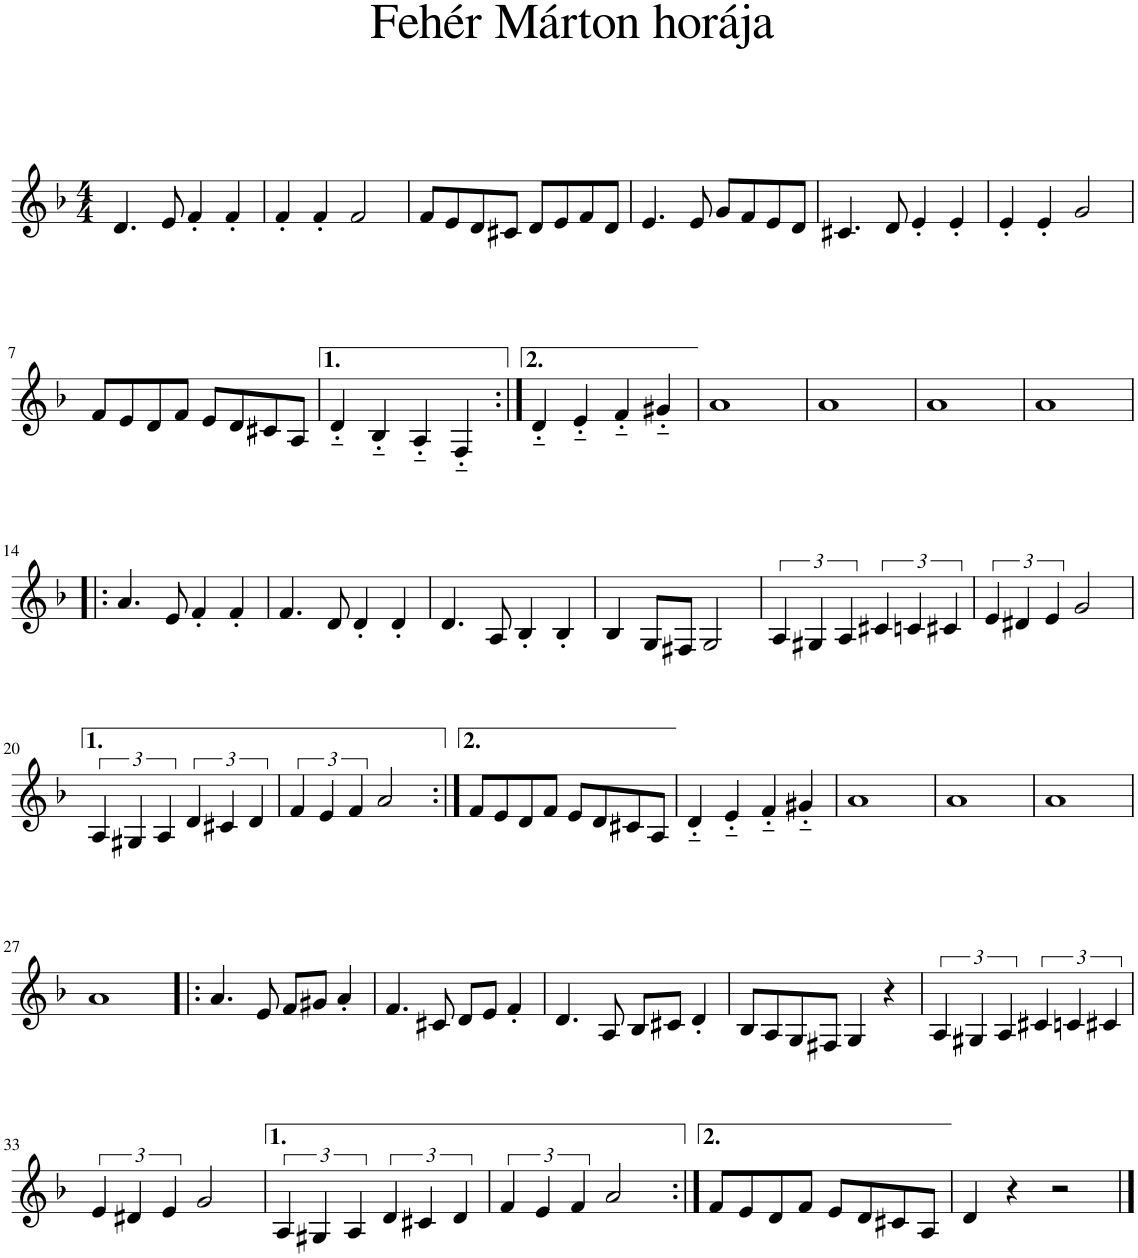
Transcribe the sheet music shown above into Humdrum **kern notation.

**kern
*part1
*staff1
*I"Piano
*I'Pno.
*clefG2
*k[b-]
*M4/4
=1
4.d/
8e/
4f'/
4f'/
=2
4f'/
4f'/
2f/
=3
8f/L
8e/
8d/
8c#X/J
8d/L
8e/
8f/
8d/J
=4
4.e/
8e/
8g/L
8f/
8e/
8d/J
=5
4.c#X/
8d/
4e'/
4e'/
=6
4e'/
4e'/
2g/
!!LO:LB:g=z
=7
8f/L
8e/
8d/
8f/J
8e/L
8d/
8c#X/
8A/J
=8
4d'~/
4B-'~/
4A'~/
4F'~/
=9:|!
4d'~/
4e'~/
4f'~/
4g#X'~/
=10
1a
=11
1a
=12
1a
=13
1a
!!LO:LB:g=z
=14!|:
4.a/
8e/
4f'/
4f'/
=15
4.f/
8d/
4d'/
4d'/
=16
4.d/
8A/
4B-'/
4B-'/
=17
4B-/
8G/L
8F#X/J
2G/
=18
6A/
6G#X/
6A/
6c#X/
6cn/
6c#X/
=19
6e/
6d#X/
6e/
2g/
!!LO:LB:g=z
=20
6A/
6G#X/
6A/
6d/
6c#X/
6d/
=21
6f/
6e/
6f/
2a/
=22:|!
8f/L
8e/
8d/
8f/J
8e/L
8d/
8c#X/
8A/J
=23
4d'~/
4e'~/
4f'~/
4g#X'~/
=24
1a
=25
1a
=26
1a
!!LO:LB:g=z
=27
1a
=28!|:
4.a/
8e/
8f/L
8g#X/J
4a'/
=29
4.f/
8c#X/
8d/L
8e/J
4f'/
=30
4.d/
8A/
8B-/L
8c#X/J
4d'/
=31
8B-/L
8A/
8G/
8F#X/J
4G/
4r
=32
6A/
6G#X/
6A/
6c#X/
6cn/
6c#X/
!!LO:LB:g=z
=33
6e/
6d#X/
6e/
2g/
=34
6A/
6G#X/
6A/
6d/
6c#X/
6d/
=35
6f/
6e/
6f/
2a/
=36:|!
8f/L
8e/
8d/
8f/J
8e/L
8d/
8c#X/
8A/J
=37
4d/
4r
2r
==
*-
